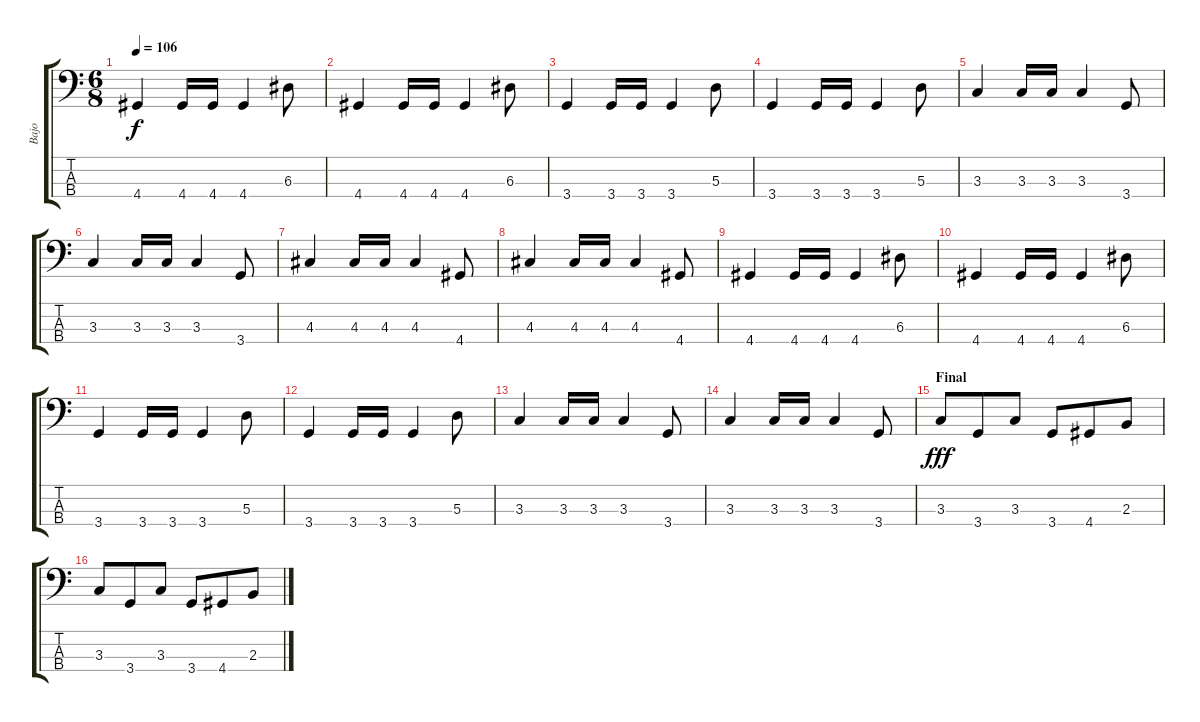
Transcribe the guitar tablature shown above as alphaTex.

\track ("Bajo" "Bajo") {instrument electricbassfinger}
\staff {score tabs}
\tuning (G2 D2 A1 E1) {hide}
\ts (6 8)
\tempo 106
\clef f4
\ks c
4.4.4{dy f} 4.4.16 4.4.16 4.4.4 6.3.8 |
4.4.4 4.4.16 4.4.16 4.4.4 6.3.8 |
3.4.4 3.4.16 3.4.16 3.4.4 5.3.8 |
3.4.4 3.4.16 3.4.16 3.4.4 5.3.8 |
3.3.4 3.3.16 3.3.16 3.3.4 3.4.8 |
3.3.4 3.3.16 3.3.16 3.3.4 3.4.8 |
4.3.4 4.3.16 4.3.16 4.3.4 4.4.8 |
4.3.4 4.3.16 4.3.16 4.3.4 4.4.8 |
4.4.4 4.4.16 4.4.16 4.4.4 6.3.8 |
4.4.4 4.4.16 4.4.16 4.4.4 6.3.8 |
3.4.4 3.4.16 3.4.16 3.4.4 5.3.8 |
3.4.4 3.4.16 3.4.16 3.4.4 5.3.8 |
3.3.4 3.3.16 3.3.16 3.3.4 3.4.8 |
3.3.4 3.3.16 3.3.16 3.3.4 3.4.8 |
\section ("" "Final")
3.3.8{dy fff} 3.4.8 3.3.8 3.4.8 4.4.8 2.3.8 |
3.3.8 3.4.8 3.3.8 3.4.8 4.4.8 2.3.8
